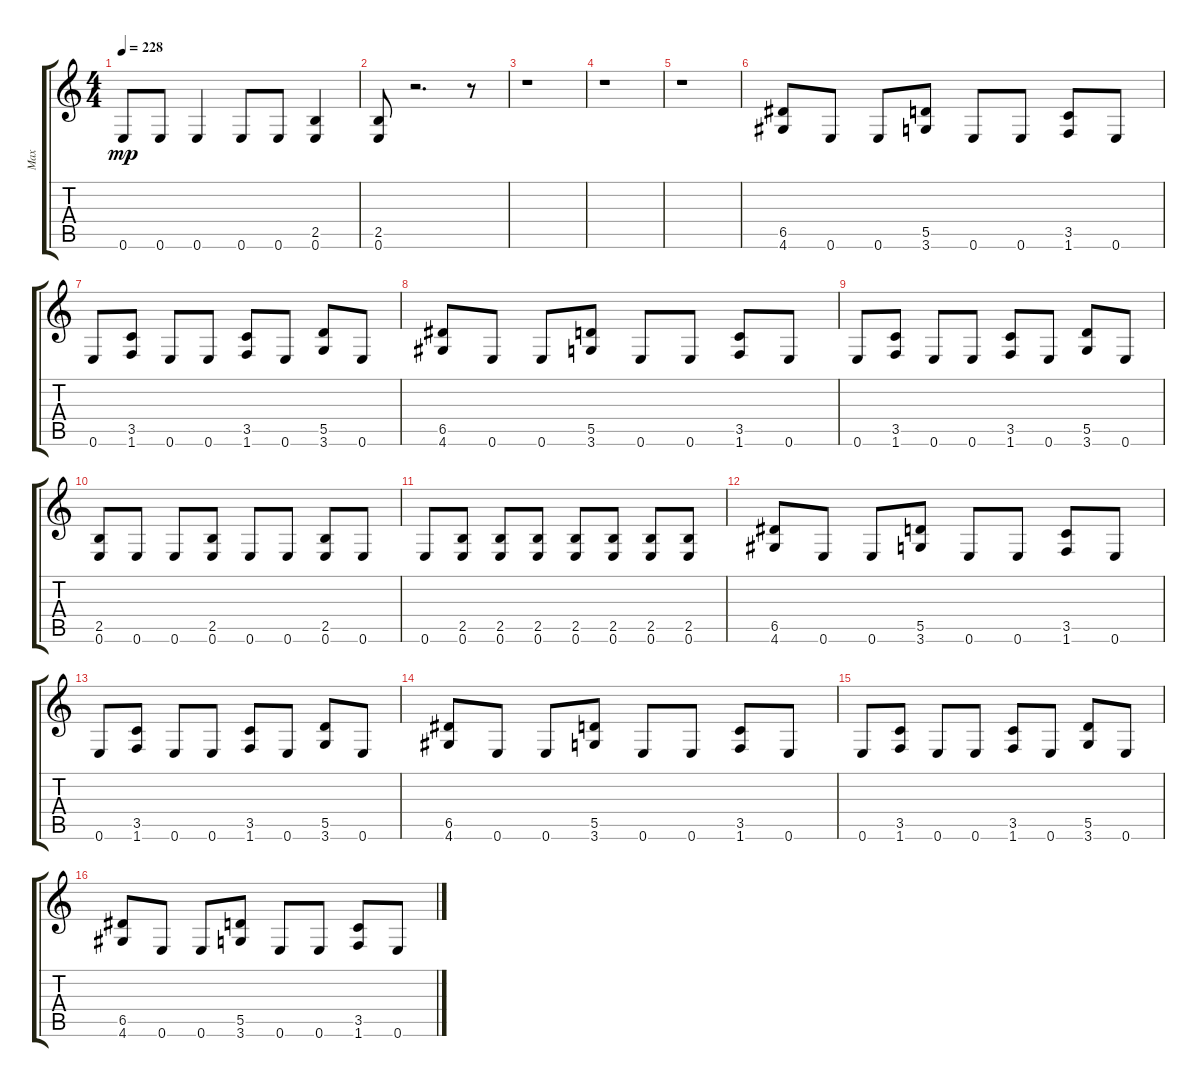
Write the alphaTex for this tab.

\track ("Max" "Max") {instrument distortionguitar}
\staff {score tabs}
\tuning (E4 B3 G3 D3 A2 E2) {hide}
\ts (4 4)
\tempo 228
\clef g2
\ks c
0.6.8{dy mp} 0.6.8 0.6.4 0.6.8 0.6.8 (2.5 0.6).4 |
(2.5 0.6).8 r.2{d} r.8 |
r.1 |
r.1 |
r.1 |
(6.5 4.6).8 0.6.8 0.6.8 (5.5 3.6).8 0.6.8 0.6.8 (3.5 1.6).8 0.6.8 |
0.6.8 (3.5 1.6).8 0.6.8 0.6.8 (3.5 1.6).8 0.6.8 (5.5 3.6).8 0.6.8 |
(6.5 4.6).8 0.6.8 0.6.8 (5.5 3.6).8 0.6.8 0.6.8 (3.5 1.6).8 0.6.8 |
0.6.8 (3.5 1.6).8 0.6.8 0.6.8 (3.5 1.6).8 0.6.8 (5.5 3.6).8 0.6.8 |
(2.5 0.6).8 0.6.8 0.6.8 (2.5 0.6).8 0.6.8 0.6.8 (2.5 0.6).8 0.6.8 |
0.6.8 (2.5 0.6).8 (2.5 0.6).8 (2.5 0.6).8 (2.5 0.6).8 (2.5 0.6).8 (2.5 0.6).8 (2.5 0.6).8 |
(6.5 4.6).8 0.6.8 0.6.8 (5.5 3.6).8 0.6.8 0.6.8 (3.5 1.6).8 0.6.8 |
0.6.8 (3.5 1.6).8 0.6.8 0.6.8 (3.5 1.6).8 0.6.8 (5.5 3.6).8 0.6.8 |
(6.5 4.6).8 0.6.8 0.6.8 (5.5 3.6).8 0.6.8 0.6.8 (3.5 1.6).8 0.6.8 |
0.6.8 (3.5 1.6).8 0.6.8 0.6.8 (3.5 1.6).8 0.6.8 (5.5 3.6).8 0.6.8 |
(6.5 4.6).8 0.6.8 0.6.8 (5.5 3.6).8 0.6.8 0.6.8 (3.5 1.6).8 0.6.8
